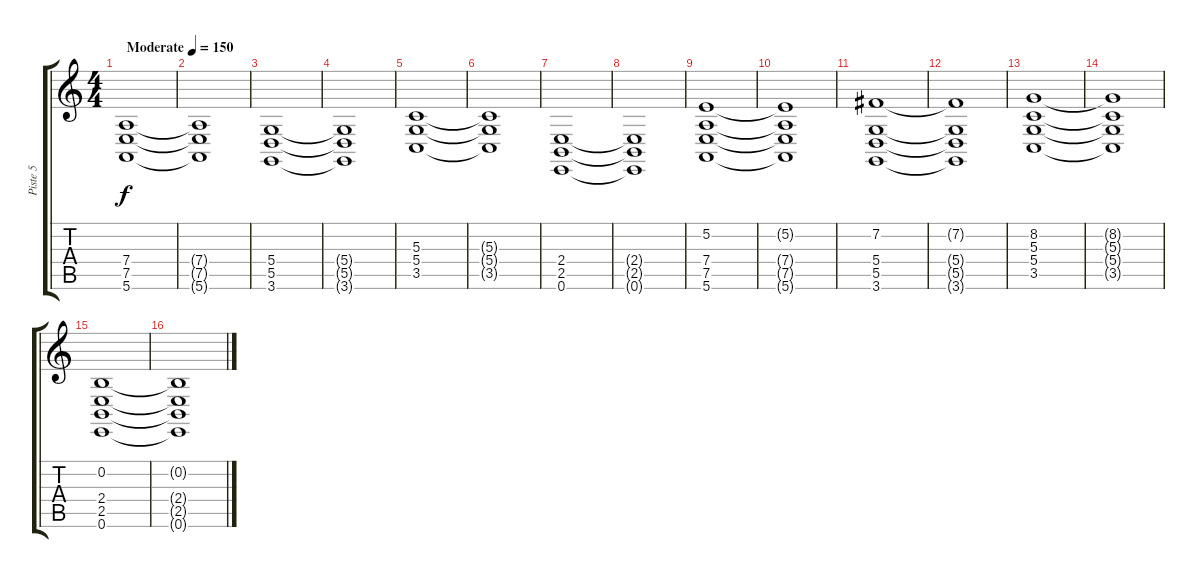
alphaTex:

\track ("Piste 5" "Piste 5") {instrument fx6goblins}
\staff {score tabs}
\tuning (E4 B3 G3 D3 A2 E2) {hide}
\ts (4 4)
\tempo (150 "Moderate")
\clef g2
\ks c
(7.4 7.5 5.6).1{dy f instrument fx6goblins} |
(7.4{t} 7.5{t} 5.6{t}).1 |
(5.4 5.5 3.6).1 |
(5.4{t} 5.5{t} 3.6{t}).1 |
(5.3 5.4 3.5).1 |
(5.3{t} 5.4{t} 3.5{t}).1 |
(2.4 2.5 0.6).1 |
(2.4{t} 2.5{t} 0.6{t}).1 |
(5.2 7.4 7.5 5.6).1 |
(5.2{t} 7.4{t} 7.5{t} 5.6{t}).1 |
(7.2 5.4 5.5 3.6).1 |
(7.2{t} 5.4{t} 5.5{t} 3.6{t}).1 |
(8.2 5.3 5.4 3.5).1 |
(8.2{t} 5.3{t} 5.4{t} 3.5{t}).1 |
(0.2 2.4 2.5 0.6).1 |
(0.2{t} 2.4{t} 2.5{t} 0.6{t}).1
